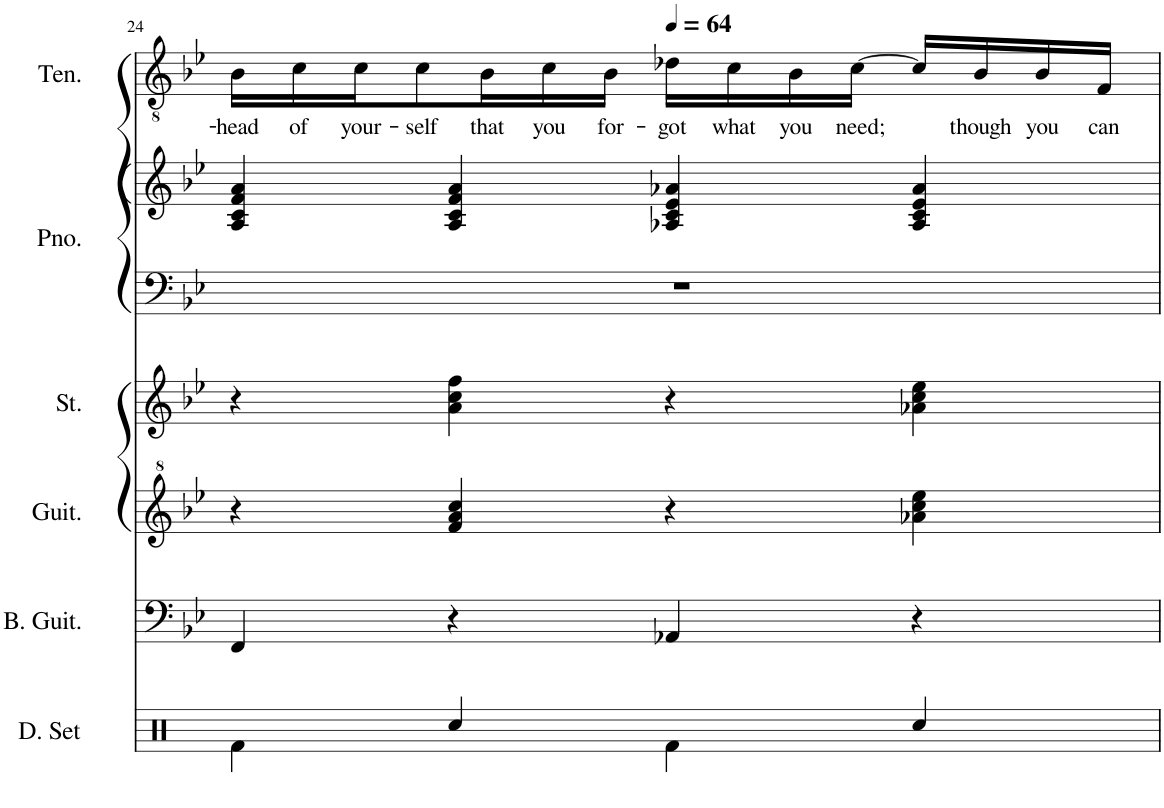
**kern	**kern	**kern	**kern	**kern	**kern	**text
*part5	*part4	*part3	*part2	*part2	*part1	*part1
*staff6	*staff5	*staff4	*staff3	*staff2	*staff1	*staff1
*I"Bass Guitar	*I"Guitar	*I"Strings	*I"Piano	*	*I"Tenor	*
*I'B. Guit.	*I'Guit.	*I'St.	*I'Pno.	*	*I'Ten.	*
!!LO:PB:g=z
*clefF4	*clefG^2	*clefG2	*clefF4	*clefG2	*clefGv2	*
*Trd7c12	*Trd7c12	*	*	*	*	*
*k[b-e-]	*k[b-e-]	*k[b-e-]	*k[b-e-]	*k[b-e-]	*k[b-e-]	*
*M4/4	*M4/4	*M4/4	*M4/4	*M4/4	*M4/4	*
=24	=24	=24	=24	=24	=24	=24
!	!	!	!	!	!	!LO:LY:b
4FF/	4r	4r	1r	4A/ 4c/ 4f/ 4a/	16B-\LL	-head
!	!	!	!	!	!	!LO:LY:b
.	.	.	.	.	16c\	of
!	!	!	!	!	!	!LO:LY:b
.	.	.	.	.	16c\J	your-
!	!	!	!	!	!	!LO:LY:b
.	.	.	.	.	8c\	-self
4r	4ff/ 4aa/ 4ccc/	4a\ 4cc\ 4ff\	.	4A/ 4c/ 4f/ 4a/	.	.
!	!	!	!	!	!	!LO:LY:b
.	.	.	.	.	16B-\L	that
!	!	!	!	!	!	!LO:LY:b
.	.	.	.	.	16c\	you
!	!	!	!	!	!	!LO:LY:b
.	.	.	.	.	16B-\JJ	for-
*	*	*	*	*	*MM64	*
!	!	!	!	!	!	!LO:LY:b
4AA-X/	4r	4r	.	4A-X/ 4c/ 4e-/ 4a-X/	16d-X\LL	-got
!	!	!	!	!	!	!LO:LY:b
.	.	.	.	.	16c\	what
!	!	!	!	!	!	!LO:LY:b
.	.	.	.	.	16B-\	you
!	!	!	!	!	!	!LO:LY:b
.	.	.	.	.	[16c\JJ	need;
4r	4aa-X\ 4ccc\ 4eee-\	4a-X\ 4cc\ 4ee-\	.	4A-/ 4c/ 4e-/ 4a-/	16c/LL]	.
!	!	!	!	!	!	!LO:LY:b
.	.	.	.	.	16B-/	though
!	!	!	!	!	!	!LO:LY:b
.	.	.	.	.	16B-/	you
!	!	!	!	!	!	!LO:LY:b
.	.	.	.	.	16F/JJ	can
=	=	=	=	=	=	=
*-	*-	*-	*-	*-	*-	*-
